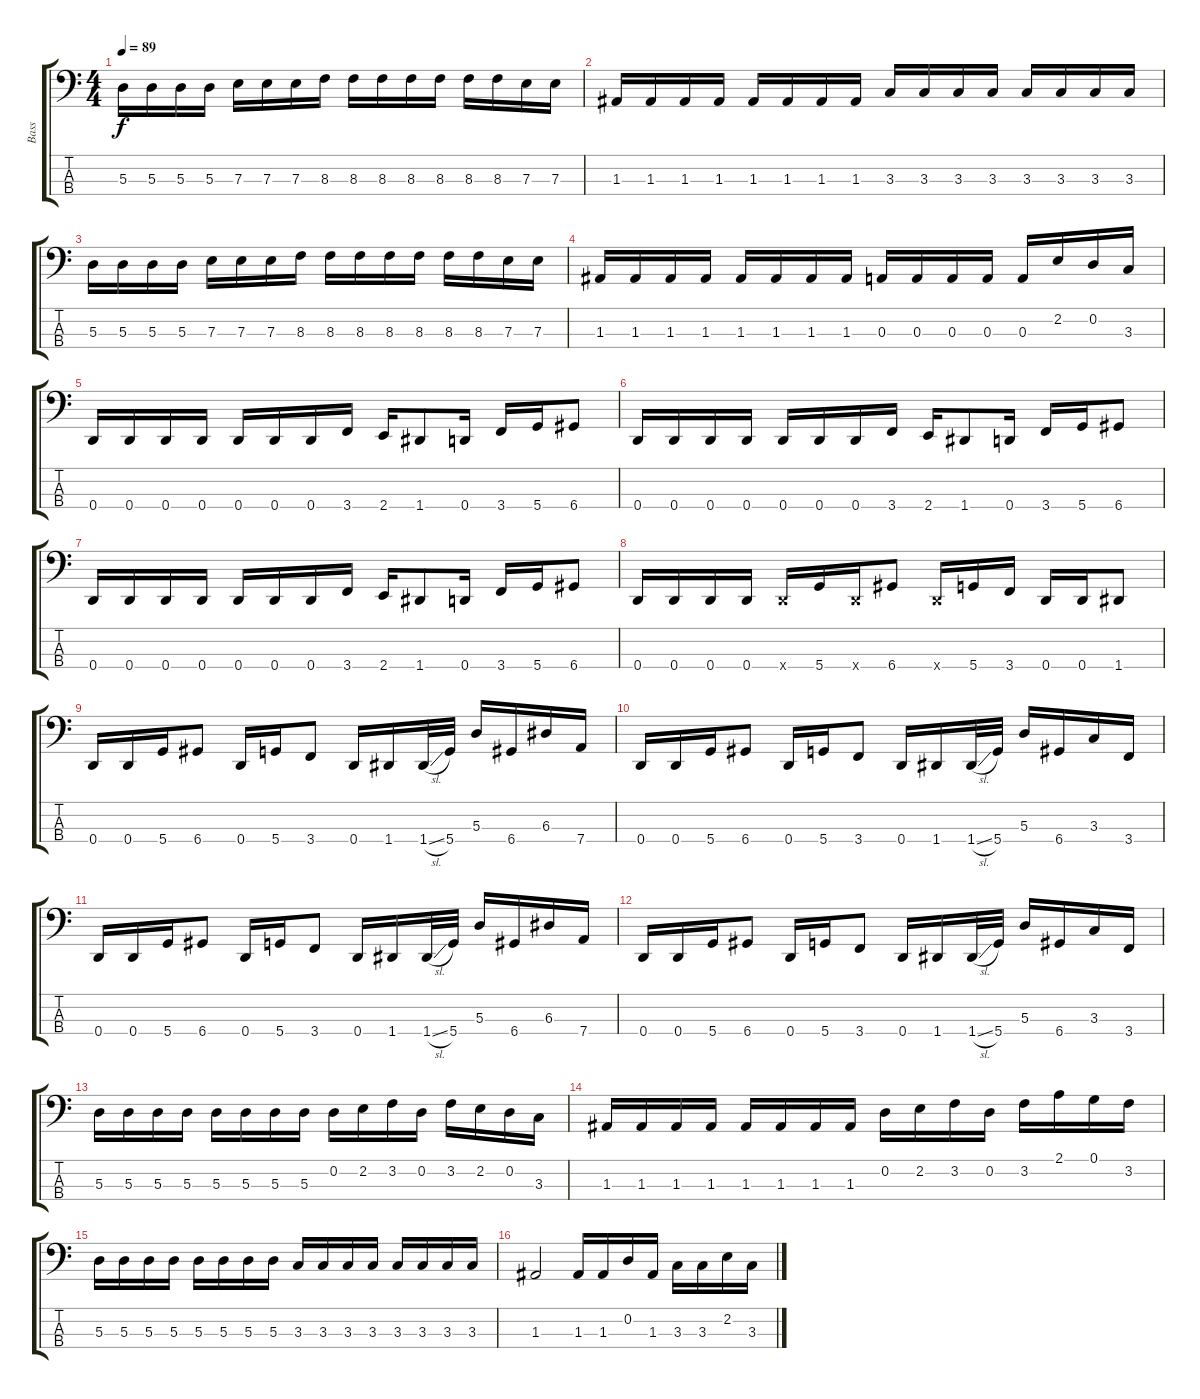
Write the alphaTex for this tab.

\track ("Bass" "Bass") {instrument electricbasspick}
\staff {score tabs}
\tuning (G2 D2 A1 D1) {hide}
\ts (4 4)
\tempo 89
\clef f4
\ks c
5.3.16{dy f} 5.3.16 5.3.16 5.3.16 7.3.16 7.3.16 7.3.16 8.3.16 8.3.16 8.3.16 8.3.16 8.3.16 8.3.16 8.3.16 7.3.16 7.3.16 |
1.3.16 1.3.16 1.3.16 1.3.16 1.3.16 1.3.16 1.3.16 1.3.16 3.3.16 3.3.16 3.3.16 3.3.16 3.3.16 3.3.16 3.3.16 3.3.16 |
5.3.16 5.3.16 5.3.16 5.3.16 7.3.16 7.3.16 7.3.16 8.3.16 8.3.16 8.3.16 8.3.16 8.3.16 8.3.16 8.3.16 7.3.16 7.3.16 |
1.3.16 1.3.16 1.3.16 1.3.16 1.3.16 1.3.16 1.3.16 1.3.16 0.3.16 0.3.16 0.3.16 0.3.16 0.3.16 2.2.16 0.2.16 3.3.16 |
0.4.16 0.4.16 0.4.16 0.4.16 0.4.16 0.4.16 0.4.16 3.4.16 2.4.16 1.4.8 0.4.16 3.4.16 5.4.16 6.4.8 |
0.4.16 0.4.16 0.4.16 0.4.16 0.4.16 0.4.16 0.4.16 3.4.16 2.4.16 1.4.8 0.4.16 3.4.16 5.4.16 6.4.8 |
0.4.16 0.4.16 0.4.16 0.4.16 0.4.16 0.4.16 0.4.16 3.4.16 2.4.16 1.4.8 0.4.16 3.4.16 5.4.16 6.4.8 |
0.4.16 0.4.16 0.4.16 0.4.16 0.4{x}.16 5.4.16 0.4{x}.16 6.4.8 0.4{x}.16 5.4.16 3.4.16 0.4.16 0.4.16 1.4.8 |
0.4.16 0.4.16 5.4.16 6.4.8 0.4.16 5.4.16 3.4.8 0.4.16 1.4.16 1.4{sl}.32 5.4.32 5.3.16 6.4.16 6.3.16 7.4.16 |
0.4.16 0.4.16 5.4.16 6.4.8 0.4.16 5.4.16 3.4.8 0.4.16 1.4.16 1.4{sl}.32 5.4.32 5.3.16 6.4.16 3.3.16 3.4.16 |
0.4.16 0.4.16 5.4.16 6.4.8 0.4.16 5.4.16 3.4.8 0.4.16 1.4.16 1.4{sl}.32 5.4.32 5.3.16 6.4.16 6.3.16 7.4.16 |
0.4.16 0.4.16 5.4.16 6.4.8 0.4.16 5.4.16 3.4.8 0.4.16 1.4.16 1.4{sl}.32 5.4.32 5.3.16 6.4.16 3.3.16 3.4.16 |
5.3.16 5.3.16 5.3.16 5.3.16 5.3.16 5.3.16 5.3.16 5.3.16 0.2.16 2.2.16 3.2.16 0.2.16 3.2.16 2.2.16 0.2.16 3.3.16 |
1.3.16 1.3.16 1.3.16 1.3.16 1.3.16 1.3.16 1.3.16 1.3.16 0.2.16 2.2.16 3.2.16 0.2.16 3.2.16 2.1.16 0.1.16 3.2.16 |
5.3.16 5.3.16 5.3.16 5.3.16 5.3.16 5.3.16 5.3.16 5.3.16 3.3.16 3.3.16 3.3.16 3.3.16 3.3.16 3.3.16 3.3.16 3.3.16 |
1.3.2 1.3.16 1.3.16 0.2.16 1.3.16 3.3.16 3.3.16 2.2.16 3.3.16
